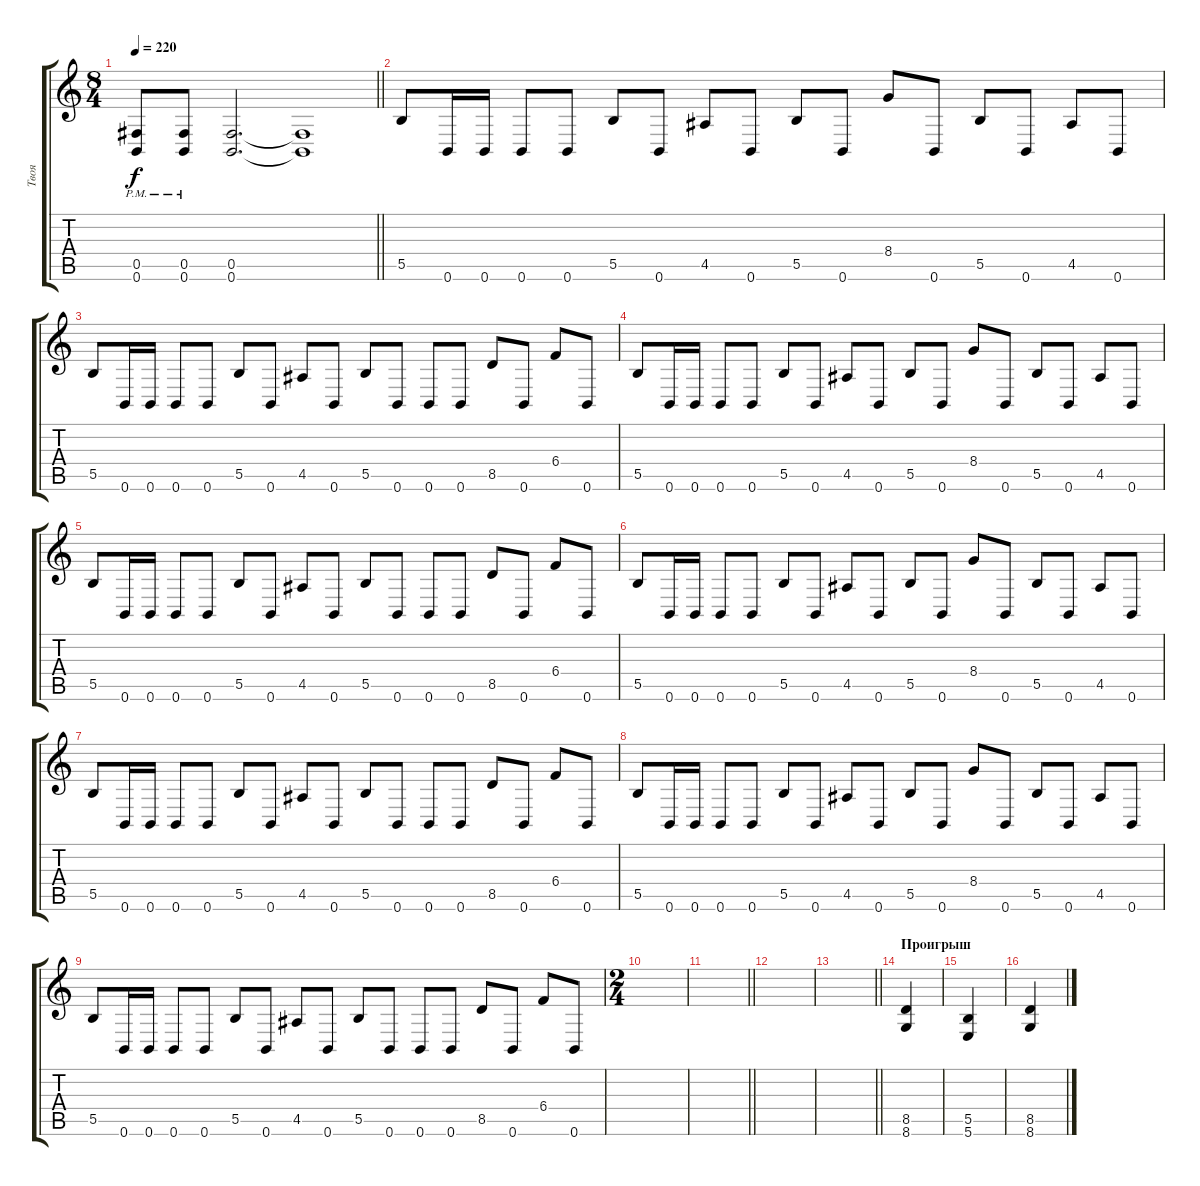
\track ("Твоя" "Твоя") {instrument distortionguitar}
\staff {score tabs}
\tuning (Db4 Ab3 E3 B2 Gb2 B1) {hide}
\ts (8 4)
\tempo 220
\clef g2
\barLineRight lightlight
\ks c
(0.5{pm} 0.6{pm}).8{dy f} (0.5{pm} 0.6{pm}).8 (0.5 0.6).2{d} (0.5{t} 0.6{t}).1 |
5.5.8 0.6.16 0.6.16 0.6.8 0.6.8 5.5.8 0.6.8 4.5.8 0.6.8 5.5.8 0.6.8 8.4.8 0.6.8 5.5.8 0.6.8 4.5.8 0.6.8 |
5.5.8 0.6.16 0.6.16 0.6.8 0.6.8 5.5.8 0.6.8 4.5.8 0.6.8 5.5.8 0.6.8 0.6.8 0.6.8 8.5.8 0.6.8 6.4.8 0.6.8 |
5.5.8 0.6.16 0.6.16 0.6.8 0.6.8 5.5.8 0.6.8 4.5.8 0.6.8 5.5.8 0.6.8 8.4.8 0.6.8 5.5.8 0.6.8 4.5.8 0.6.8 |
5.5.8 0.6.16 0.6.16 0.6.8 0.6.8 5.5.8 0.6.8 4.5.8 0.6.8 5.5.8 0.6.8 0.6.8 0.6.8 8.5.8 0.6.8 6.4.8 0.6.8 |
5.5.8 0.6.16 0.6.16 0.6.8 0.6.8 5.5.8 0.6.8 4.5.8 0.6.8 5.5.8 0.6.8 8.4.8 0.6.8 5.5.8 0.6.8 4.5.8 0.6.8 |
5.5.8 0.6.16 0.6.16 0.6.8 0.6.8 5.5.8 0.6.8 4.5.8 0.6.8 5.5.8 0.6.8 0.6.8 0.6.8 8.5.8 0.6.8 6.4.8 0.6.8 |
5.5.8 0.6.16 0.6.16 0.6.8 0.6.8 5.5.8 0.6.8 4.5.8 0.6.8 5.5.8 0.6.8 8.4.8 0.6.8 5.5.8 0.6.8 4.5.8 0.6.8 |
5.5.8 0.6.16 0.6.16 0.6.8 0.6.8 5.5.8 0.6.8 4.5.8 0.6.8 5.5.8 0.6.8 0.6.8 0.6.8 8.5.8 0.6.8 6.4.8 0.6.8 |
\ts (2 4)
|
\barLineRight lightlight
|
|
\barLineRight lightlight
|
\section ("" "Проигрыш")
(8.5 8.6).4 |
(5.5 5.6).4 |
(8.5 8.6).4
